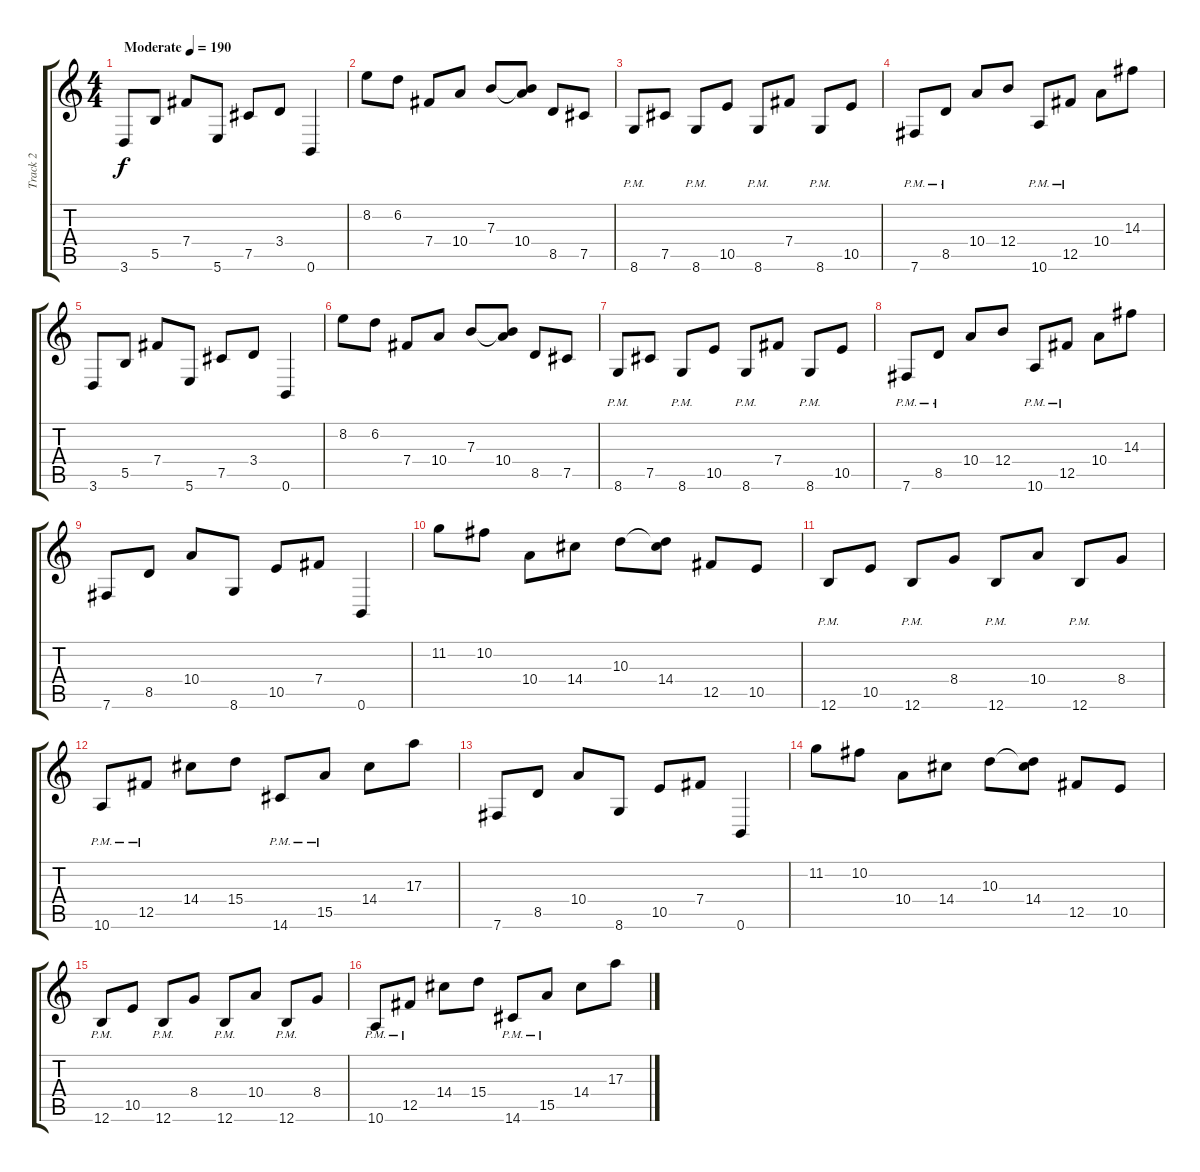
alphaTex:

\track ("Track 2" "Track 2") {instrument distortionguitar}
\staff {score tabs}
\tuning (Db4 Ab3 E3 B2 Gb2 B1) {hide}
\ts (4 4)
\tempo (190 "Moderate")
\clef g2
\ks c
3.6.8{dy f instrument distortionguitar} 5.5.8 7.4.8 5.6.8 7.5.8 3.4.8 0.6.4 |
8.2.8 6.2.8 7.4.8 10.4.8 7.3.8 (7.3{t} 10.4).8 8.5.8 7.5.8 |
8.6{pm}.8 7.5.8 8.6{pm}.8 10.5.8 8.6{pm}.8 7.4.8 8.6{pm}.8 10.5.8 |
7.6{pm}.8 8.5{pm}.8 10.4.8 12.4.8 10.6{pm}.8 12.5{pm}.8 10.4.8 14.3.8 |
3.6.8 5.5.8 7.4.8 5.6.8 7.5.8 3.4.8 0.6.4 |
8.2.8 6.2.8 7.4.8 10.4.8 7.3.8 (7.3{t} 10.4).8 8.5.8 7.5.8 |
8.6{pm}.8 7.5.8 8.6{pm}.8 10.5.8 8.6{pm}.8 7.4.8 8.6{pm}.8 10.5.8 |
7.6{pm}.8 8.5{pm}.8 10.4.8 12.4.8 10.6{pm}.8 12.5{pm}.8 10.4.8 14.3.8 |
7.6.8 8.5.8 10.4.8 8.6.8 10.5.8 7.4.8 0.6.4 |
11.2.8 10.2.8 10.4.8 14.4.8 10.3.8 (10.3{t} 14.4).8 12.5.8 10.5.8 |
12.6{pm}.8 10.5.8 12.6{pm}.8 8.4.8 12.6{pm}.8 10.4.8 12.6{pm}.8 8.4.8 |
10.6{pm}.8 12.5{pm}.8 14.4.8 15.4.8 14.6{pm}.8 15.5{pm}.8 14.4.8 17.3.8 |
7.6.8 8.5.8 10.4.8 8.6.8 10.5.8 7.4.8 0.6.4 |
11.2.8 10.2.8 10.4.8 14.4.8 10.3.8 (10.3{t} 14.4).8 12.5.8 10.5.8 |
12.6{pm}.8 10.5.8 12.6{pm}.8 8.4.8 12.6{pm}.8 10.4.8 12.6{pm}.8 8.4.8 |
10.6{pm}.8 12.5{pm}.8 14.4.8 15.4.8 14.6{pm}.8 15.5{pm}.8 14.4.8 17.3.8
